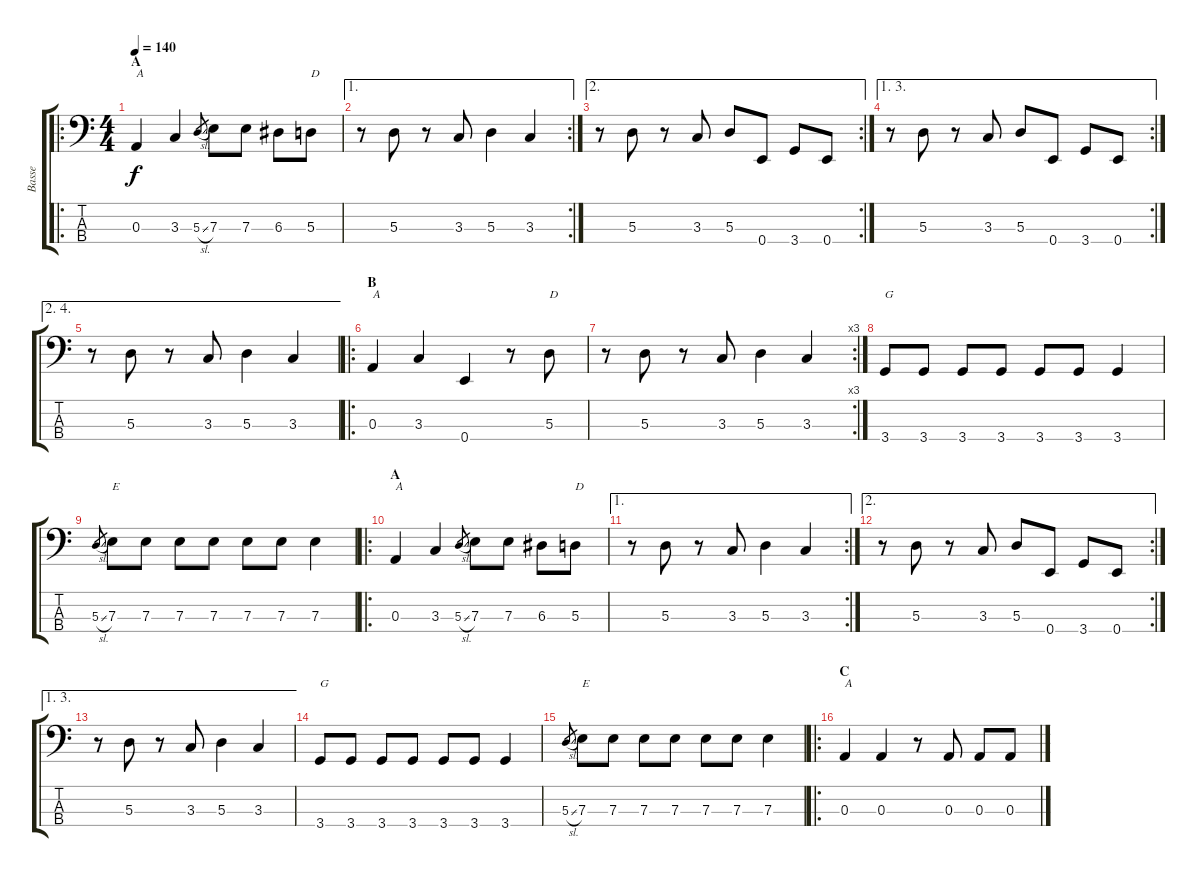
\track ("Basse" "Basse") {instrument electricbassfinger}
\staff {score tabs}
\tuning (G2 D2 A1 E1) {hide}
\ro
\ts (4 4)
\section ("" "A")
\tempo 140
\clef f4
\ks c
0.3.4{txt "A" dy f} 3.3.4 5.3{sl}.8{gr} 7.3.8 7.3.8 6.3.8 5.3.8{txt "D"} |
\ae 1
\rc 2
r.8 5.3.8 r.8 3.3.8 5.3.4 3.3.4 |
\ae 2
\rc 2
r.8 5.3.8 r.8 3.3.8 5.3.8 0.4.8 3.4.8 0.4.8 |
\ae (1 3)
\rc 2
r.8 5.3.8 r.8 3.3.8 5.3.8 0.4.8 3.4.8 0.4.8 |
\ae (2 4)
r.8 5.3.8 r.8 3.3.8 5.3.4 3.3.4 |
\ro
\section ("" "B")
0.3.4{txt "A"} 3.3.4 0.4.4 r.8 5.3.8{txt "D"} |
\rc 3
r.8 5.3.8 r.8 3.3.8 5.3.4 3.3.4 |
3.4.8{txt "G"} 3.4.8 3.4.8 3.4.8 3.4.8 3.4.8 3.4.4 |
5.3{sl}.8{gr} 7.3.8{txt "E"} 7.3.8 7.3.8 7.3.8 7.3.8 7.3.8 7.3.4 |
\ro
\section ("" "A")
0.3.4{txt "A"} 3.3.4 5.3{sl}.8{gr} 7.3.8 7.3.8 6.3.8 5.3.8{txt "D"} |
\ae 1
\rc 2
r.8 5.3.8 r.8 3.3.8 5.3.4 3.3.4 |
\ae 2
\rc 2
r.8 5.3.8 r.8 3.3.8 5.3.8 0.4.8 3.4.8 0.4.8 |
\ae (1 3)
r.8 5.3.8 r.8 3.3.8 5.3.4 3.3.4 |
3.4.8{txt "G"} 3.4.8 3.4.8 3.4.8 3.4.8 3.4.8 3.4.4 |
5.3{sl}.8{gr} 7.3.8{txt "E"} 7.3.8 7.3.8 7.3.8 7.3.8 7.3.8 7.3.4 |
\ro
\section ("" "C")
0.3.4{txt "A"} 0.3.4 r.8 0.3.8 0.3.8 0.3.8
